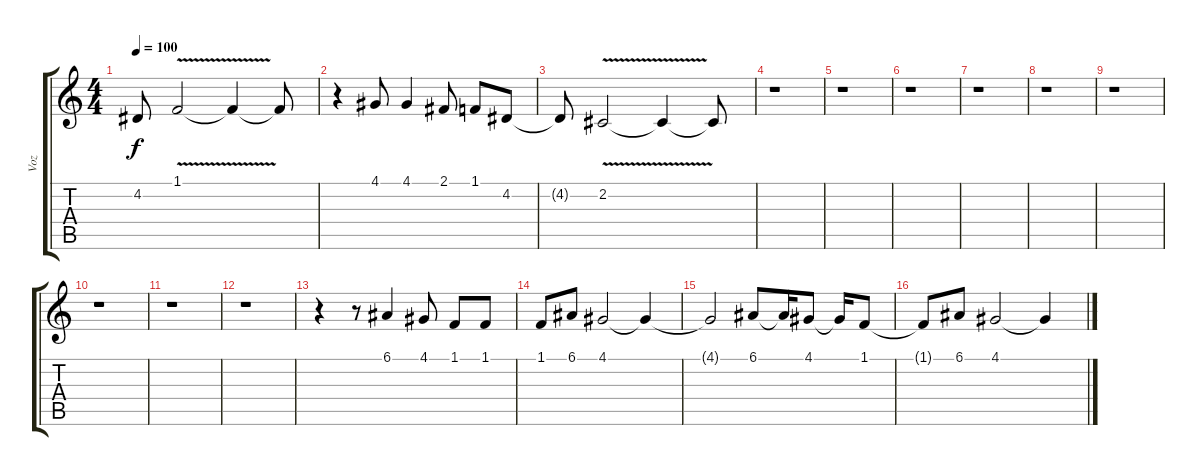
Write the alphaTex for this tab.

\track ("Voz" "Voz") {instrument baritonesax}
\staff {score tabs}
\tuning (E4 B3 G3 D3 A2 E2) {hide}
\ts (4 4)
\tempo 100
\clef g2
\ks c
4.2{t}.8{dy f} 1.1{v}.2 1.1{t}.4 1.1{t}.8 |
r.4 4.1.8 4.1.4 2.1.8 1.1.8 4.2.8 |
4.2{t}.8 2.2{v}.2 2.2{t}.4 2.2{t}.8 |
r.1 |
r.1 |
r.1 |
r.1 |
r.1 |
r.1 |
r.1 |
r.1 |
r.1 |
r.4 r.8 6.1.4 4.1.8 1.1.8 1.1.8 |
1.1.8 6.1.8 4.1.2 4.1{t}.4 |
4.1{t}.2 6.1.8 6.1{t}.16 4.1.8 4.1{t}.16 1.1.8 |
1.1{t}.8 6.1.8 4.1.2 4.1{t}.4
